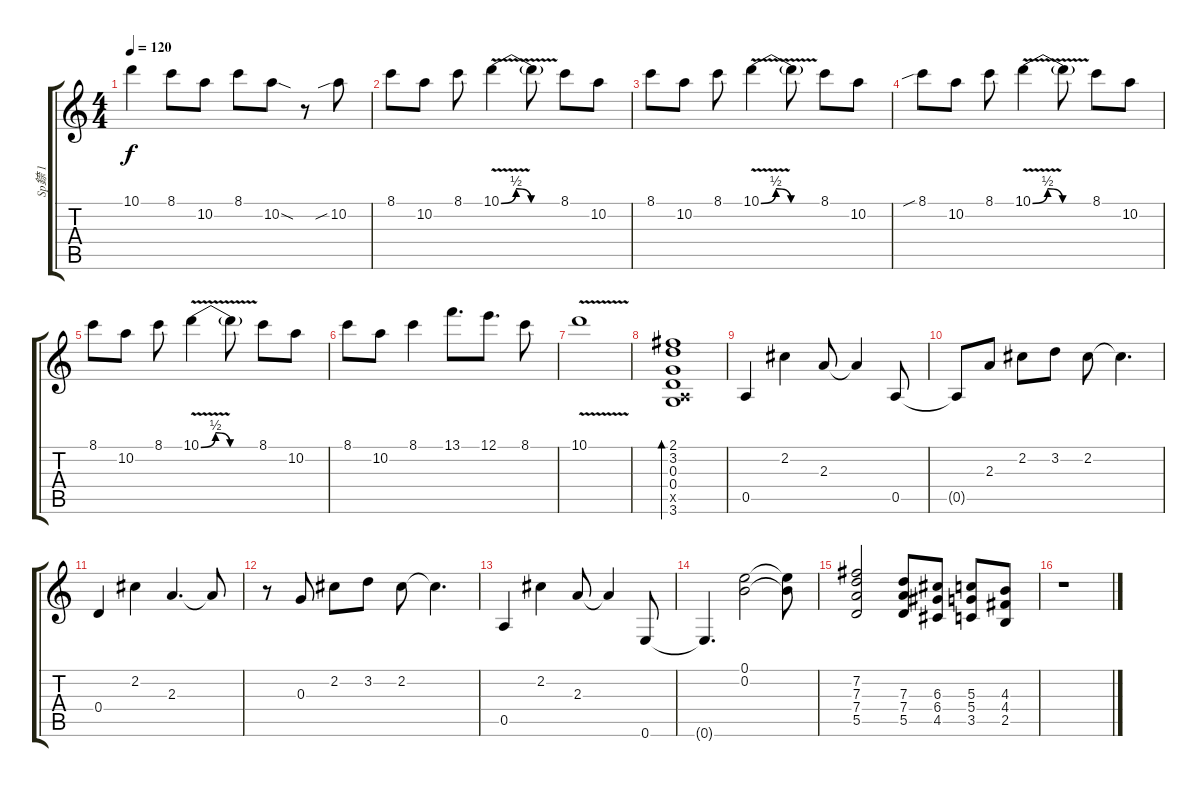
\track ("Sp錼 1" "Sp錼 1") {instrument overdrivenguitar}
\staff {score tabs}
\tuning (E4 B3 G3 D3 A2 E2) {hide}
\ts (4 4)
\tempo 120
\clef g2
\ks c
10.1{t}.4{dy f} 8.1.8 10.2.8 8.1.8 10.2{sod}.8 r.8 10.2{sib}.8 |
8.1.8 10.2.8 8.1.8 10.1{be (custom 0 0 15 2 30 0 45 0 60 0) v}.4 10.1{t}.8 8.1.8 10.2.8 |
8.1.8 10.2.8 8.1.8 10.1{be (custom 0 0 15 2 30 0 45 0 60 0) v}.4 10.1{t}.8 8.1.8 10.2.8 |
8.1{sib}.8 10.2.8 8.1.8 10.1{be (custom 0 0 15 2 30 0 45 0 60 0) v}.4 10.1{t}.8 8.1.8 10.2.8 |
8.1.8 10.2.8 8.1.8 10.1{be (custom 0 0 15 2 30 0 45 0 60 0) v}.4 10.1{t}.8 8.1.8 10.2.8 |
8.1.8 10.2.8 8.1.4 13.1.8{d} 12.1.8{d} 8.1.8 |
10.1{v}.1 |
(2.1 3.2 0.3 0.4 0.5{x} 3.6).1{bd 120} |
0.5.4 2.2.4 2.3.8 2.3{t}.4 0.5.8 |
0.5{t}.8 2.3.8 2.2.8 3.2.8 2.2.8 2.2{t}.4{d} |
0.4.4 2.2.4 2.3.4{d} 2.3{t}.8 |
r.8 0.3.8 2.2.8 3.2.8 2.2.8 2.2{t}.4{d} |
0.5.4 2.2.4 2.3.8 2.3{t}.4 0.6.8 |
0.6{t}.4{d} (0.1 0.2).2 (0.1{t} 0.2{t}).8 |
(7.2 7.3 7.4 5.5).2 (7.3 7.4 5.5).8 (6.3 6.4 4.5).8 (5.3 5.4 3.5).8 (4.3 4.4 2.5).8 |
r.1
